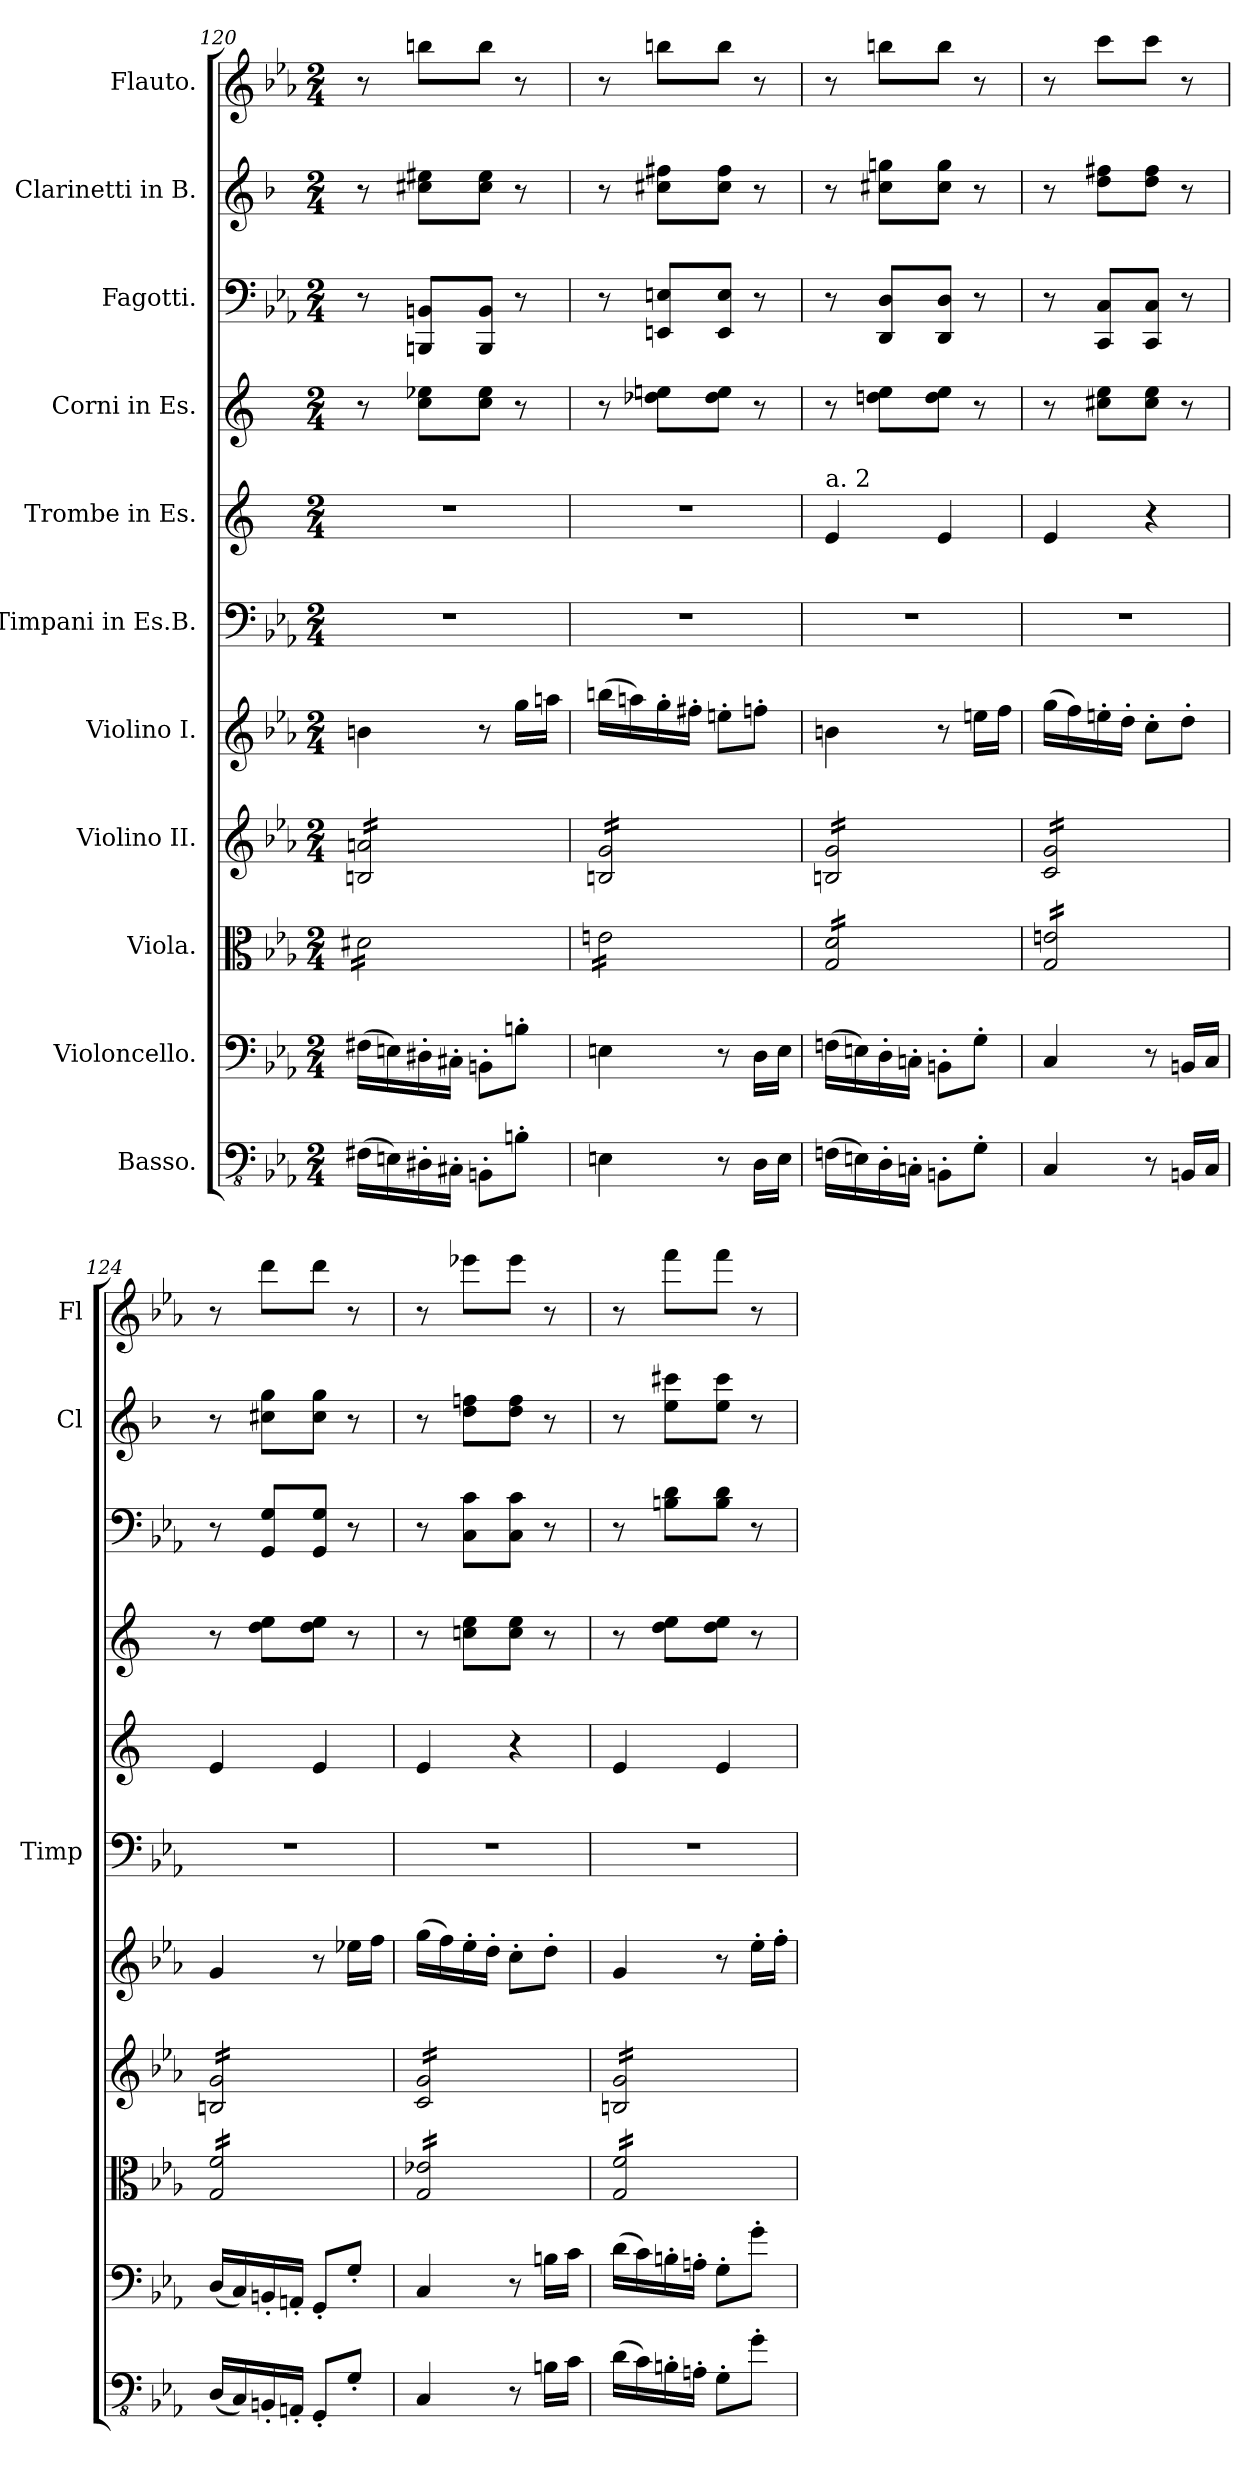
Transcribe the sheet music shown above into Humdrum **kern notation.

**kern	**kern	**kern	**kern	**kern	**kern	**kern	**kern	**kern	**kern	**kern
*part11	*part10	*part9	*part8	*part7	*part6	*part5	*part4	*part3	*part2	*part1
*staff11	*staff10	*staff9	*staff8	*staff7	*staff6	*staff5	*staff4	*staff3	*staff2	*staff1
*I"Basso.	*I"Violoncello.	*I"Viola.	*I"Violino II.	*I"Violino I.	*I"Timpani in Es.B.	*I"Trombe in Es.	*I"Corni in Es.	*I"Fagotti.	*I"Clarinetti in B.	*I"Flauto.
*	*	*	*	*	*I'Timp	*	*	*	*I'Cl	*I'Fl
*clefFv4	*clefF4	*clefC3	*clefG2	*clefG2	*clefF4	*clefG2	*clefG2	*clefF4	*clefG2	*clefG2
*	*	*	*	*	*	*ITrd-2c-3	*ITrd5c9	*	*ITrd1c2	*
*k[b-e-a-]	*k[b-e-a-]	*k[b-e-a-]	*k[b-e-a-]	*k[b-e-a-]	*k[b-e-a-]	*k[b-e-a-]	*k[b-e-a-]	*k[b-e-a-]	*k[b-e-a-]	*k[b-e-a-]
*M2/4	*M2/4	*M2/4	*M2/4	*M2/4	*M2/4	*M2/4	*M2/4	*M2/4	*M2/4	*M2/4
=120	=120	=120	=120	=120	=120	=120	=120	=120	=120	=120
*	*	*tremolo	*	*	*	*	*	*	*	*
*	*	*	*tremolo	*	*	*	*	*	*	*
(>16FF#X\LL	(>16F#X\LL	16d#X\LL	16Bn/ 16an/LL	4bn\	2r	2r	8r	8r	8r	8r
16EEn\)	16En\)	16d#X\	16Bn/ 16an/	.	.	.	.	.	.	.
16DD#X'\	16D#X'\	16d#X\	16Bn/ 16an/	.	.	.	8e-\ 8g-X\L	8BBBn/ 8BBn/L	8bn\ 8dd#X\L	8bbn\L
16CC#X'\JJ	16C#X'\JJ	16d#X\	16Bn/ 16an/	.	.	.	.	.	.	.
8BBBn'\L	8BBn'\L	16d#X\	16Bn/ 16an/	8r	.	.	8e-\ 8g-\J	8BBB/ 8BB/J	8b\ 8dd#\J	8bb\J
.	.	16d#X\	16Bn/ 16an/	.	.	.	.	.	.	.
8BBn'\J	8Bn'\J	16d#X\	16Bn/ 16an/	16gg\LL	.	.	8r	8r	8r	8r
.	.	16d#X\JJ	16Bn/ 16an/JJ	16aan\JJ	.	.	.	.	.	.
=121	=121	=121	=121	=121	=121	=121	=121	=121	=121	=121
4EEn\	4En\	16en\LL	16Bn/ 16g/LL	(>16bbn\LL	2r	2r	8r	8r	8r	8r
.	.	16en\	16Bn/ 16g/	16aan\)	.	.	.	.	.	.
.	.	16en\	16Bn/ 16g/	16gg'\	.	.	8f-X\ 8gn\L	8EEn/ 8En/L	8bn\ 8een\L	8bbn\L
.	.	16en\	16Bn/ 16g/	16ff#X'\JJ	.	.	.	.	.	.
8r	8r	16en\	16Bn/ 16g/	8een'\L	.	.	8f-\ 8g\J	8EE/ 8E/J	8b\ 8ee\J	8bb\J
.	.	16en\	16Bn/ 16g/	.	.	.	.	.	.	.
16DD\LL	16D\LL	16en\	16Bn/ 16g/	8ffn'\J	.	.	8r	8r	8r	8r
16EE\JJ	16E\JJ	16en\JJ	16Bn/ 16g/JJ	.	.	.	.	.	.	.
=122	=122	=122	=122	=122	=122	=122	=122	=122	=122	=122
!	!	!	!	!	!	!LO:TX:a:t=a. 2	!	!	!	!
(>16FFn\LL	(>16Fn\LL	16G/ 16d/LL	16Bn/ 16g/LL	4bn\	2r	4g/	8r	8r	8r	8r
16EEn\)	16En\)	16G/ 16d/	16Bn/ 16g/	.	.	.	.	.	.	.
16DD'\	16D'\	16G/ 16d/	16Bn/ 16g/	.	.	.	8fn\ 8g\L	8DD/ 8D/L	8bn\ 8ffn\L	8bbn\L
16CCn'\JJ	16Cn'\JJ	16G/ 16d/	16Bn/ 16g/	.	.	.	.	.	.	.
8BBBn'\L	8BBn'\L	16G/ 16d/	16Bn/ 16g/	8r	.	4g/	8f\ 8g\J	8DD/ 8D/J	8b\ 8ff\J	8bb\J
.	.	16G/ 16d/	16Bn/ 16g/	.	.	.	.	.	.	.
8GG'\J	8G'\J	16G/ 16d/	16Bn/ 16g/	16een\LL	.	.	8r	8r	8r	8r
.	.	16G/ 16d/JJ	16Bn/ 16g/JJ	16ff\JJ	.	.	.	.	.	.
=123	=123	=123	=123	=123	=123	=123	=123	=123	=123	=123
4CC/	4C/	16G/ 16en/LL	16c/ 16g/LL	(>16gg\LL	2r	4g/	8r	8r	8r	8r
.	.	16G/ 16en/	16c/ 16g/	16ff\)	.	.	.	.	.	.
.	.	16G/ 16en/	16c/ 16g/	16een'\	.	.	8en\ 8g\L	8CC/ 8C/L	8cc\ 8een\L	8ccc\L
.	.	16G/ 16en/	16c/ 16g/	16dd'\JJ	.	.	.	.	.	.
8r	8r	16G/ 16en/	16c/ 16g/	8cc'\L	.	4r	8e\ 8g\J	8CC/ 8C/J	8cc\ 8ee\J	8ccc\J
.	.	16G/ 16en/	16c/ 16g/	.	.	.	.	.	.	.
16BBBn/LL	16BBn/LL	16G/ 16en/	16c/ 16g/	8dd'\J	.	.	8r	8r	8r	8r
16CC/JJ	16C/JJ	16G/ 16en/JJ	16c/ 16g/JJ	.	.	.	.	.	.	.
=124	=124	=124	=124	=124	=124	=124	=124	=124	=124	=124
(<16DD/LL	(<16D/LL	16G/ 16f/LL	16Bn/ 16g/LL	4g/	2r	4g/	8r	8r	8r	8r
16CC/)	16C/)	16G/ 16f/	16Bn/ 16g/	.	.	.	.	.	.	.
16BBBn'/	16BBn'/	16G/ 16f/	16Bn/ 16g/	.	.	.	8f\ 8g\L	8GG/ 8G/L	8bn\ 8ff\L	8ddd\L
16AAAn'/JJ	16AAn'/JJ	16G/ 16f/	16Bn/ 16g/	.	.	.	.	.	.	.
8GGG'/L	8GG'/L	16G/ 16f/	16Bn/ 16g/	8r	.	4g/	8f\ 8g\J	8GG/ 8G/J	8b\ 8ff\J	8ddd\J
.	.	16G/ 16f/	16Bn/ 16g/	.	.	.	.	.	.	.
8GG'/J	8G'/J	16G/ 16f/	16Bn/ 16g/	16ee-X\LL	.	.	8r	8r	8r	8r
.	.	16G/ 16f/JJ	16Bn/ 16g/JJ	16ff\JJ	.	.	.	.	.	.
=125	=125	=125	=125	=125	=125	=125	=125	=125	=125	=125
4CC/	4C/	16G/ 16e-X/LL	16c/ 16g/LL	(>16gg\LL	2r	4g/	8r	8r	8r	8r
.	.	16G/ 16e-X/	16c/ 16g/	16ff\)	.	.	.	.	.	.
.	.	16G/ 16e-X/	16c/ 16g/	16ee-'\	.	.	8e-X\ 8g\L	8C\ 8c\L	8cc\ 8ee-X\L	8eee-X\L
.	.	16G/ 16e-X/	16c/ 16g/	16dd'\JJ	.	.	.	.	.	.
8r	8r	16G/ 16e-X/	16c/ 16g/	8cc'\L	.	4r	8e-\ 8g\J	8C\ 8c\J	8cc\ 8ee-\J	8eee-\J
.	.	16G/ 16e-X/	16c/ 16g/	.	.	.	.	.	.	.
16BBn\LL	16Bn\LL	16G/ 16e-X/	16c/ 16g/	8dd'\J	.	.	8r	8r	8r	8r
16C\JJ	16c\JJ	16G/ 16e-X/JJ	16c/ 16g/JJ	.	.	.	.	.	.	.
=126	=126	=126	=126	=126	=126	=126	=126	=126	=126	=126
(>16D\LL	(>16d\LL	16G/ 16f/LL	16Bn/ 16g/LL	4g/	2r	4g/	8r	8r	8r	8r
16C\)	16c\)	16G/ 16f/	16Bn/ 16g/	.	.	.	.	.	.	.
16BBn'\	16Bn'\	16G/ 16f/	16Bn/ 16g/	.	.	.	8f\ 8g\L	8Bn\ 8d\L	8dd\ 8bbn\L	8fff\L
16AAn'\JJ	16An'\JJ	16G/ 16f/	16Bn/ 16g/	.	.	.	.	.	.	.
8GG'\L	8G'\L	16G/ 16f/	16Bn/ 16g/	8r	.	4g/	8f\ 8g\J	8B\ 8d\J	8dd\ 8bb\J	8fff\J
.	.	16G/ 16f/	16Bn/ 16g/	.	.	.	.	.	.	.
8G'\J	8g'\J	16G/ 16f/	16Bn/ 16g/	16ee-'\LL	.	.	8r	8r	8r	8r
.	.	16G/ 16f/JJ	16Bn/ 16g/JJ	16ff'\JJ	.	.	.	.	.	.
*	*	*	*Xtremolo	*	*	*	*	*	*	*
*	*	*Xtremolo	*	*	*	*	*	*	*	*
=	=	=	=	=	=	=	=	=	=	=
*-	*-	*-	*-	*-	*-	*-	*-	*-	*-	*-
